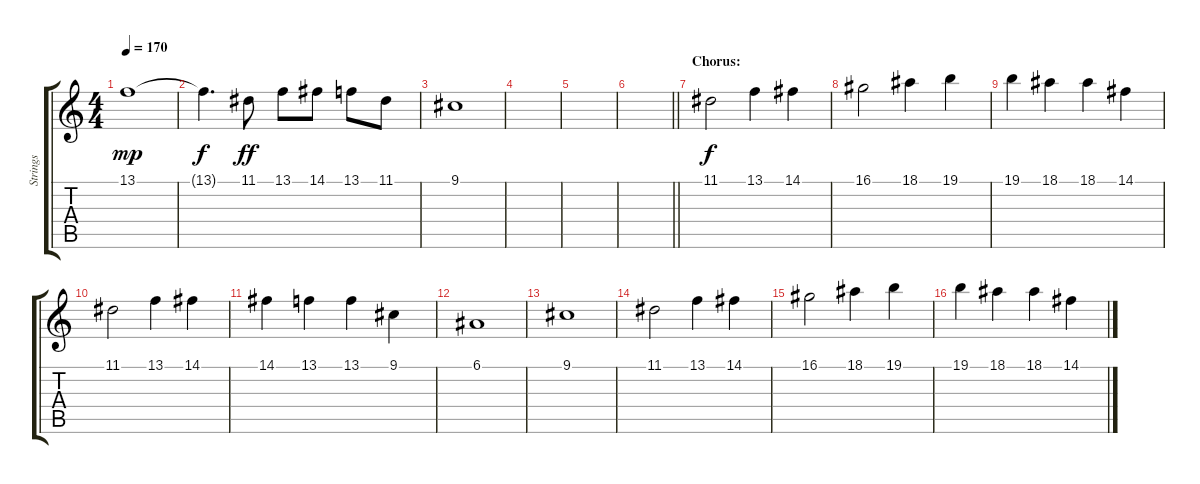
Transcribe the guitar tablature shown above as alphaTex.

\track ("Strings" "Strings") {instrument stringensemble1}
\staff {score tabs}
\tuning (E4 B3 G3 D3 A2 E2) {hide}
\ts (4 4)
\tempo 170
\clef g2
\ks c
13.1.1{dy mp} |
13.1{t}.4{d dy f} 11.1.8{dy ff} 13.1.8 14.1.8 13.1.8 11.1.8 |
9.1.1 |
|
|
\barLineRight lightlight
|
\section ("" "Chorus:")
11.1.2{dy f} 13.1.4 14.1.4 |
16.1.2 18.1.4 19.1.4 |
19.1.4 18.1.4 18.1.4 14.1.4 |
11.1.2 13.1.4 14.1.4 |
14.1.4 13.1.4 13.1.4 9.1.4 |
6.1.1 |
9.1.1 |
11.1.2 13.1.4 14.1.4 |
16.1.2 18.1.4 19.1.4 |
19.1.4 18.1.4 18.1.4 14.1.4
